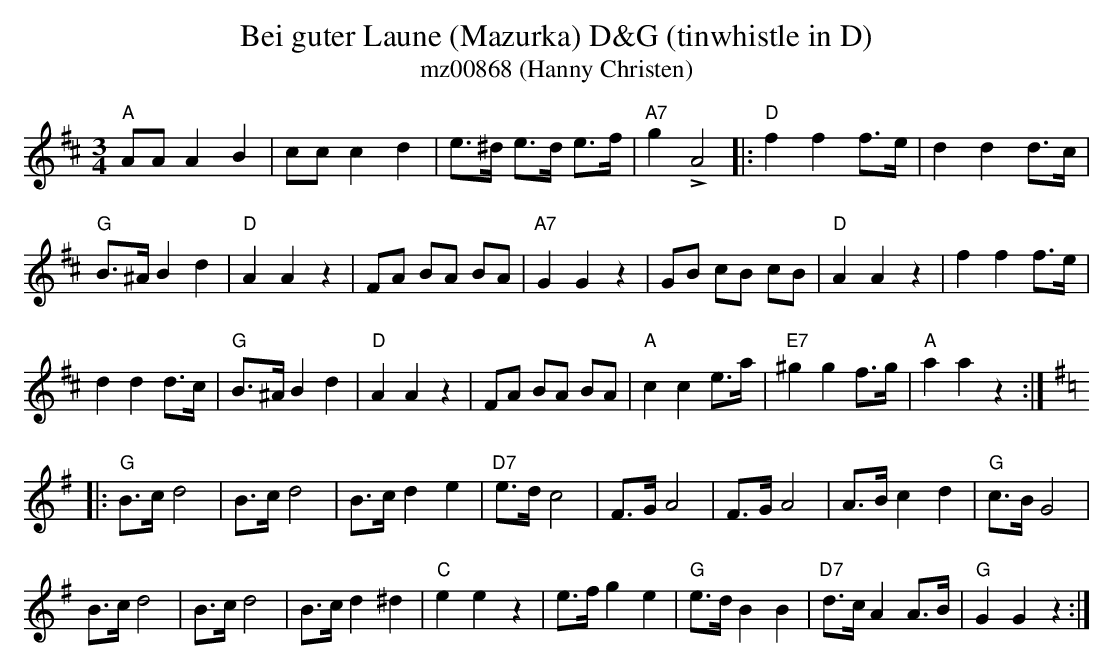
X:1
T:Bei guter Laune (Mazurka) D&G (tinwhistle in D)
T: mz00868 (Hanny Christen)
M:3/4
L:1/8
K:D %%MIDI gchordon
"A"AAA2B2 | ccc2d2 | e>^d e>d e>f | "A7"g2!>!A4 |: "D"f2f2f>e | d2d2d>c |
"G"B>^AB2d2 | "D"A2A2z2 | FA BA BA | "A7"G2G2z2 | GB cB cB | "D"A2A2z2 | \
f2f2f>e |
d2d2d>c | "G"B>^AB2d2 | "D"A2A2z2 | FA BA BA | "A"c2c2e>a | \
"E7"^g2g2f>g | "A"a2a2z2 :: [K:Gmaj]
"G"B>cd4 | B>cd4 | B>cd2e2 | "D7"e>dc4 | \
F>GA4 | F>GA4 | A>Bc2d2 | "G"c>BG4 |
B>cd4 | B>cd4 | \
B>cd2^d2 | "C"e2e2z2 | e>f g2e2 | "G"e>dB2B2 | "D7"d>cA2A>B | "G"G2G2z2 :|
